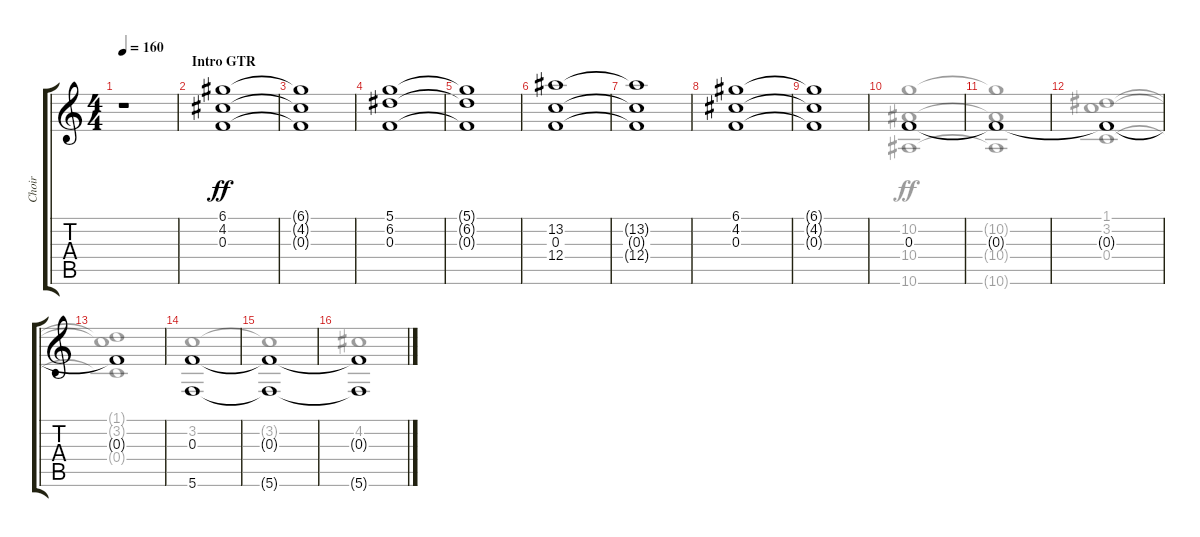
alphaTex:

\track ("Choir" "Choir") {instrument electricguitarclean}
\staff {score tabs}
\tuning (D4 A3 F3 C3 G2 C2) {hide}
\voice
\ts (4 4)
\tempo 160
\clef g2
\ks aminor
r.1{dy ff} |
\section ("" "Intro GTR")
(6.1 4.2 0.3).1 |
(6.1{t} 4.2{t} 0.3{t}).1 |
(5.1 6.2 0.3).1 |
(5.1{t} 6.2{t} 0.3{t}).1 |
(13.2 0.3 12.4).1 |
(13.2{t} 0.3{t} 12.4{t}).1 |
(6.1 4.2 0.3).1 |
(6.1{t} 4.2{t} 0.3{t}).1 |
0.3.1 |
0.3{t}.1 |
0.3{t}.1 |
0.3{t}.1 |
(0.3 5.6).1 |
(0.3{t} 5.6{t}).1 |
(0.3{t} 5.6{t}).1
\voice
\clef g2
\ottava regular
\simile none
\ks aminor
|
|
|
|
|
|
|
|
|
(10.2 10.4 10.6).1 |
(10.2{t} 10.4{t} 10.6{t}).1 |
(1.1 3.2 0.4).1 |
(1.1{t} 3.2{t} 0.4{t}).1 |
3.2.1 |
3.2{t}.1 |
4.2.1
